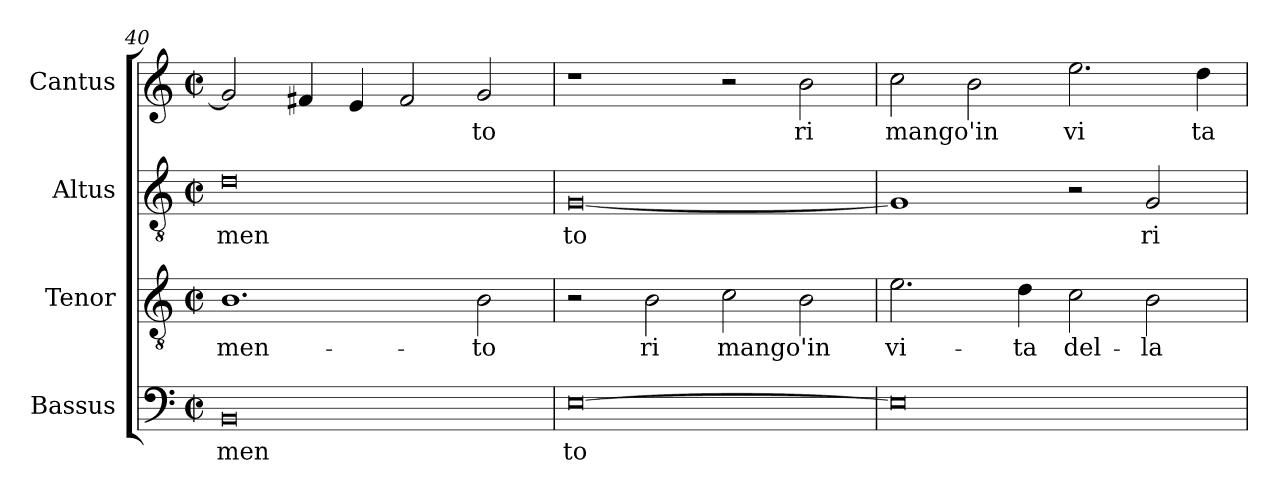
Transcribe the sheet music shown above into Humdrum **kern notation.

**kern	**text	**kern	**text	**kern	**text	**kern	**text
*part4	*part4	*part3	*part3	*part2	*part2	*part1	*part1
*staff4	*staff4	*staff3	*staff3	*staff2	*staff2	*staff1	*staff1
*I"Bassus	*	*I"Tenor	*	*I"Altus	*	*I"Cantus	*
*clefF4	*	*clefGv2	*	*clefGv2	*	*clefG2	*
*k[]	*	*k[]	*	*k[]	*	*k[]	*
*C:	*	*C:	*	*C:	*	*C:	*
*M2/2	*	*M2/2	*	*M2/2	*	*M2/2	*
*met(c|)	*	*met(c|)	*	*met(c|)	*	*met(c|)	*
=40	=40	=40	=40	=40	=40	=40	=40
!	!LO:LY:b:cj	!	!LO:LY:b:cj	!	!LO:LY:b:cj	!	!LO:LY:b:cj
0BB	men	1.B	men-	0d	men	2g/]	.
!	!	!	!	!	!	!	!LO:LY:b:cj
.	.	.	.	.	.	4f#X/	.
!	!	!	!	!	!	!	!LO:LY:b:cj
.	.	.	.	.	.	4e/	.
!	!	!	!	!	!	!	!LO:LY:b:cj
.	.	.	.	.	.	2f#/	.
!	!	!	!LO:LY:b:cj	!	!	!	!LO:LY:b:cj
.	.	2B\	-to	.	.	2g/	to
=41	=41	=41	=41	=41	=41	=41	=41
!	!LO:LY:b:cj	!	!	!	!LO:LY:b:cj	!	!
[>0E	to	2r	.	[<0G	to	1r	.
!	!	!	!LO:LY:b:cj	!	!	!	!
.	.	2B\	ri	.	.	.	.
!	!	!	!LO:LY:b:cj	!	!	!	!
.	.	2c\	mango'in	.	.	2r	.
!	!	!	!LO:LY:b:cj	!	!	!	!LO:LY:b:cj
.	.	2B\	.	.	.	2b\	ri
=42	=42	=42	=42	=42	=42	=42	=42
!	!LO:LY:b:cj	!	!LO:LY:b:cj	!	!LO:LY:b:cj	!	!LO:LY:b:cj
0E]	.	2.e\	vi-	1G]	.	2cc\	mango'in
!	!	!	!	!	!	!	!LO:LY:b:cj
.	.	.	.	.	.	2b\	.
!	!	!	!LO:LY:b:cj	!	!	!	!
.	.	4d\	-ta	.	.	.	.
!	!	!	!LO:LY:b:cj	!	!	!	!LO:LY:b:cj
.	.	2c\	del-	2r	.	2.ee\	vi
!	!	!	!LO:LY:b:cj	!	!LO:LY:b:cj	!	!
.	.	2B\	-la	2G/	ri	.	.
!	!	!	!	!	!	!	!LO:LY:b:cj
.	.	.	.	.	.	4dd\	ta
=	=	=	=	=	=	=	=
*-	*-	*-	*-	*-	*-	*-	*-
